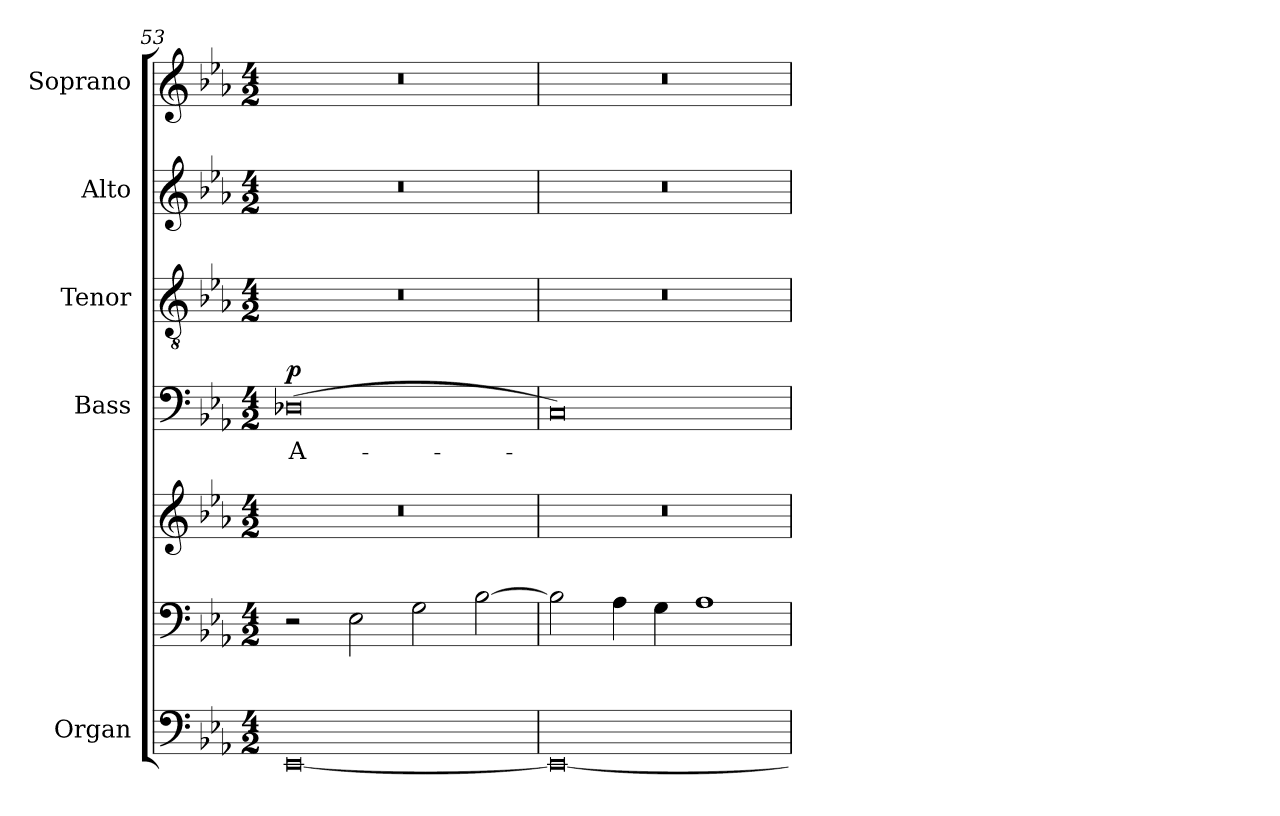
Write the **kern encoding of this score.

**kern	**kern	**kern	**kern	**text	**dynam	**kern	**kern	**kern
*part5	*part5	*part5	*part4	*part4	*part4	*part3	*part2	*part1
*staff7	*staff6	*staff5	*staff4	*staff4	*staff4	*staff3	*staff2	*staff1
*I"Organ	*	*	*I"Bass	*	*	*I"Tenor	*I"Alto	*I"Soprano
*clefF4	*clefF4	*clefG2	*clefF4	*	*	*clefGv2	*clefG2	*clefG2
*k[b-e-a-]	*k[b-e-a-]	*k[b-e-a-]	*k[b-e-a-]	*	*	*k[b-e-a-]	*k[b-e-a-]	*k[b-e-a-]
*E-:	*E-:	*E-:	*E-:	*	*	*E-:	*E-:	*E-:
*M4/2	*M4/2	*M4/2	*M4/2	*	*	*M4/2	*M4/2	*M4/2
=53	=53	=53	=53	=53	=53	=53	=53	=53
!	!	!	!	!LO:LY:b	!LO:DY:b	!	!	!
[0EE-	2r	0r	(>0D-X	A-	p	0r	0r	0r
.	2E-\	.	.	.	.	.	.	.
.	2G\	.	.	.	.	.	.	.
.	[2B-\	.	.	.	.	.	.	.
!!LO:PB:g=z
=54	=54	=54	=54	=54	=54	=54	=54	=54
0EE-_	2B-\]	0r	0C)	.	.	0r	0r	0r
.	4A-\	.	.	.	.	.	.	.
.	4G\	.	.	.	.	.	.	.
.	1A-	.	.	.	.	.	.	.
=	=	=	=	=	=	=	=	=
*-	*-	*-	*-	*-	*-	*-	*-	*-
